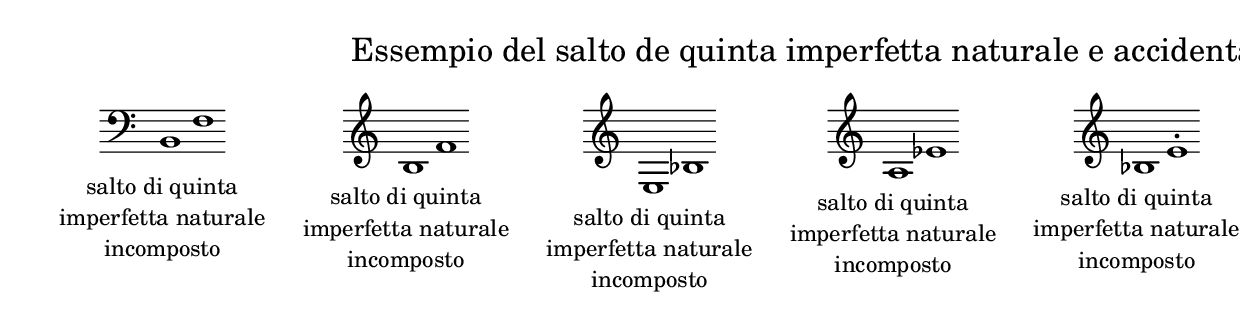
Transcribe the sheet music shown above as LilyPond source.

\version "2.22.2"

% Auto generated file

\header {
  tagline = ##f
}

dot = {
   \once \override Script.add-stem-support = ##f
   \once \override Script.toward-stem-shift = 0
   \once \override Script.skyline-horizontal-padding = 0
   \once \override Script.direction = 1
   \once \override Script.font-size = 1
}

\markup {
  \center-column {
    \line {
      \center-align
      \fontsize#3 { \concat { \normal-text "Essempio del salto de quinta imperfetta naturale e accidentale, incomposto"} }
    }
    \null
    \line {
      \center-column {

        \line {
          \score {
            <<
              \new Staff \with { instrumentName = ""} {
                \override Staff.TimeSignature.stencil = ##f
                \override Staff.NoteHead.style = #'baroque
                \accidentalStyle Score.forget
                \cadenzaOn
                \clef "bass"
                \key c #`((0 . ,NATURAL) (1 . ,NATURAL) (2 . ,NATURAL)
                          (3 . ,NATURAL) (4 . ,NATURAL) (5 . ,NATURAL)
                          (6 . ,NATURAL))  b,1  f1 
                \cadenzaOff
              }
            >>
            \layout {
              \context {
                \Score
                \override SpacingSpanner.common-shortest-duration = #(ly:make-moment 1)
              }
            }
          }
        }
        \null
        \line {
          \left-align {  \normal-text "salto di quinta" }
        }
        \line {
          \left-align {  \normal-text "imperfetta naturale" }
        }
        \line {
          \left-align {  \normal-text "incomposto" }
        }

      }
      \hspace #3 
      \center-column {

        \line {
          \score {
            <<
              \new Staff \with { instrumentName = ""} {
                \override Staff.TimeSignature.stencil = ##f
                \override Staff.NoteHead.style = #'baroque
                \accidentalStyle Score.forget
                \cadenzaOn
                \clef "treble"
                \key c #`((0 . ,NATURAL) (1 . ,NATURAL) (2 . ,NATURAL)
                          (3 . ,NATURAL) (4 . ,NATURAL) (5 . ,NATURAL)
                          (6 . ,NATURAL))  b1  f'1 
                \cadenzaOff
              }
            >>
            \layout {
              \context {
                \Score
                \override SpacingSpanner.common-shortest-duration = #(ly:make-moment 1)
              }
            }
          }
        }
        \null
        \line {
          \left-align {  \normal-text "salto di quinta" }
        }
        \line {
          \left-align {  \normal-text "imperfetta naturale" }
        }
        \line {
          \left-align {  \normal-text "incomposto" }
        }

      }
      \hspace #3 
      \center-column {

        \line {
          \score {
            <<
              \new Staff \with { instrumentName = ""} {
                \override Staff.TimeSignature.stencil = ##f
                \override Staff.NoteHead.style = #'baroque
                \accidentalStyle Score.forget
                \cadenzaOn
                \clef "treble"
                \key c #`((0 . ,NATURAL) (1 . ,NATURAL) (2 . ,NATURAL)
                          (3 . ,NATURAL) (4 . ,NATURAL) (5 . ,NATURAL)
                          (6 . ,NATURAL))  e1  bes1 
                \cadenzaOff
              }
            >>
            \layout {
              \context {
                \Score
                \override SpacingSpanner.common-shortest-duration = #(ly:make-moment 1)
              }
            }
          }
        }
        \null
        \line {
          \left-align {  \normal-text "salto di quinta" }
        }
        \line {
          \left-align {  \normal-text "imperfetta naturale" }
        }
        \line {
          \left-align {  \normal-text "incomposto" }
        }

      }
      \hspace #3 
      \center-column {

        \line {
          \score {
            <<
              \new Staff \with { instrumentName = ""} {
                \override Staff.TimeSignature.stencil = ##f
                \override Staff.NoteHead.style = #'baroque
                \accidentalStyle Score.forget
                \cadenzaOn
                \clef "treble"
                \key c #`((0 . ,NATURAL) (1 . ,NATURAL) (2 . ,NATURAL)
                          (3 . ,NATURAL) (4 . ,NATURAL) (5 . ,NATURAL)
                          (6 . ,NATURAL))  a1  es'1 
                \cadenzaOff
              }
            >>
            \layout {
              \context {
                \Score
                \override SpacingSpanner.common-shortest-duration = #(ly:make-moment 1)
              }
            }
          }
        }
        \null
        \line {
          \left-align {  \normal-text "salto di quinta" }
        }
        \line {
          \left-align {  \normal-text "imperfetta naturale" }
        }
        \line {
          \left-align {  \normal-text "incomposto" }
        }

      }
      \hspace #3 
      \center-column {

        \line {
          \score {
            <<
              \new Staff \with { instrumentName = ""} {
                \override Staff.TimeSignature.stencil = ##f
                \override Staff.NoteHead.style = #'baroque
                \accidentalStyle Score.forget
                \cadenzaOn
                \clef "treble"
                \key c #`((0 . ,NATURAL) (1 . ,NATURAL) (2 . ,NATURAL)
                          (3 . ,NATURAL) (4 . ,NATURAL) (5 . ,NATURAL)
                          (6 . ,NATURAL))  bes1  \dot e'1-. 
                \cadenzaOff
              }
            >>
            \layout {
              \context {
                \Score
                \override SpacingSpanner.common-shortest-duration = #(ly:make-moment 1)
              }
            }
          }
        }
        \null
        \line {
          \left-align {  \normal-text "salto di quinta" }
        }
        \line {
          \left-align {  \normal-text "imperfetta naturale" }
        }
        \line {
          \left-align {  \normal-text "incomposto" }
        }

      }
      \hspace #3 
      \center-column {

        \line {
          \score {
            <<
              \new Staff \with { instrumentName = ""} {
                \override Staff.TimeSignature.stencil = ##f
                \override Staff.NoteHead.style = #'baroque
                \accidentalStyle Score.forget
                \cadenzaOn
                \clef "treble"
                \key c #`((0 . ,NATURAL) (1 . ,NATURAL) (2 . ,NATURAL)
                          (3 . ,NATURAL) (4 . ,NATURAL) (5 . ,NATURAL)
                          (6 . ,NATURAL))  g1  e'1 
                \cadenzaOff
              }
            >>
            \layout {
              \context {
                \Score
                \override SpacingSpanner.common-shortest-duration = #(ly:make-moment 1)
              }
            }
          }
        }
        \null
        \line {
          \left-align {  \normal-text "salto di quinta" }
        }
        \line {
          \left-align {  \normal-text "imperfetta naturale" }
        }
        \line {
          \left-align {  \normal-text "incomposto" }
        }

      }
      \hspace #3 
      \center-column {

        \line {
          \score {
            <<
              \new Staff \with { instrumentName = ""} {
                \override Staff.TimeSignature.stencil = ##f
                \override Staff.NoteHead.style = #'baroque
                \accidentalStyle Score.forget
                \cadenzaOn
                \clef "treble"
                \key c #`((0 . ,NATURAL) (1 . ,NATURAL) (2 . ,NATURAL)
                          (3 . ,NATURAL) (4 . ,NATURAL) (5 . ,NATURAL)
                          (6 . ,NATURAL))  c'1  fis1 
                \cadenzaOff
              }
            >>
            \layout {
              \context {
                \Score
                \override SpacingSpanner.common-shortest-duration = #(ly:make-moment 1)
              }
            }
          }
        }
        \null
        \line {
          \left-align {  \normal-text "salto di quinta" }
        }
        \line {
          \left-align {  \normal-text "imperfetta naturale" }
        }
        \line {
          \left-align {  \normal-text "incomposto" }
        }

      }
      \hspace #3 

    }
  }
}